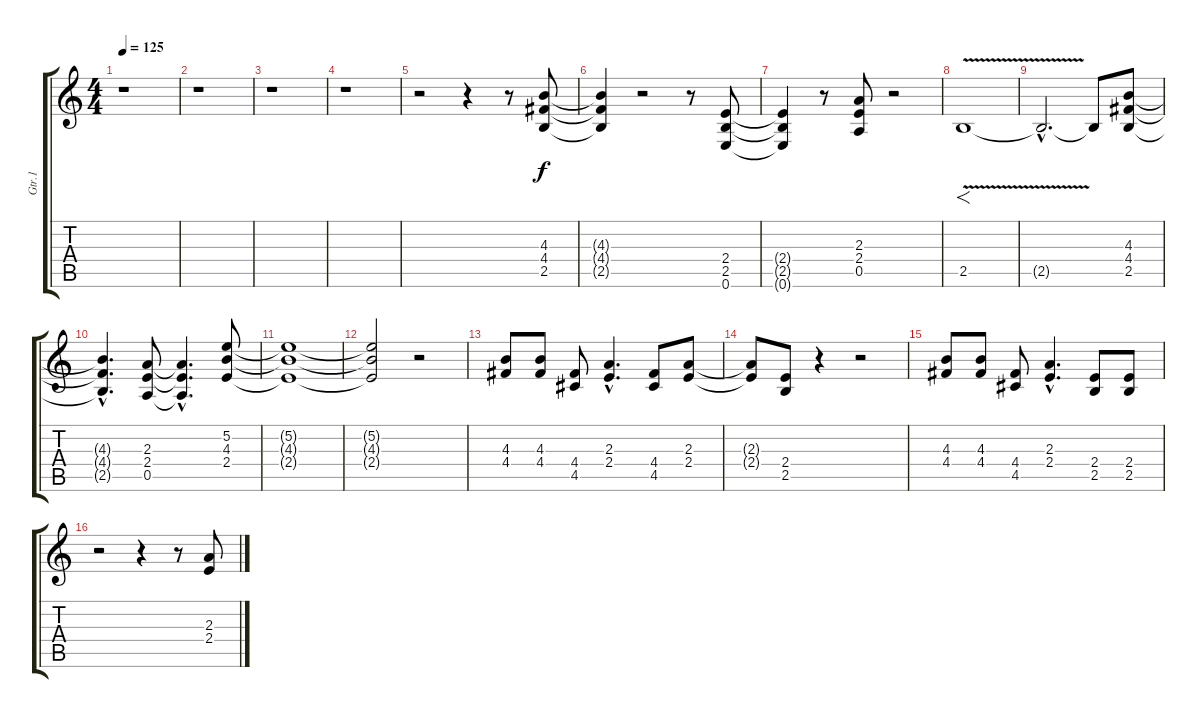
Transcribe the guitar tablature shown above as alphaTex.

\track ("Gtr.1" "Gtr.1") {instrument distortionguitar}
\staff {score tabs}
\tuning (E4 B3 G3 D3 A2 E2) {hide}
\ts (4 4)
\tempo 125
\clef g2
\ks c
r.1{dy f instrument distortionguitar} |
r.1 |
r.1 |
r.1 |
r.2 r.4 r.8 (4.3 4.4 2.5).8 |
(4.3{t} 4.4{t} 2.5{t}).4 r.2 r.8 (2.4 2.5 0.6).8 |
(2.4{t} 2.5{t} 0.6{t}).4 r.8 (2.3 2.4 0.5).8 r.2 |
2.5{v}.1{f} |
2.5{hac t}.2{d} 2.5{t}.8 (4.3 4.4 2.5).8 |
(4.3{hac t} 4.4{hac t} 2.5{hac t}).4{d} (2.3 2.4 0.5).8 (2.3{hac t} 2.4{hac t} 0.5{hac t}).4{d} (5.2 4.3 2.4).8 |
(5.2{t} 4.3{t} 2.4{t}).1 |
(5.2{t} 4.3{t} 2.4{t}).2 r.2 |
(4.3 4.4).8 (4.3 4.4).8 (4.4 4.5).8 (2.3{hac} 2.4{hac}).4{d} (4.4 4.5).8 (2.3 2.4).8 |
(2.3{t} 2.4{t}).8 (2.4 2.5).8 r.4 r.2 |
(4.3 4.4).8 (4.3 4.4).8 (4.4 4.5).8 (2.3{hac} 2.4{hac}).4{d} (2.4 2.5).8 (2.4 2.5).8 |
r.2 r.4 r.8 (2.3 2.4).8
